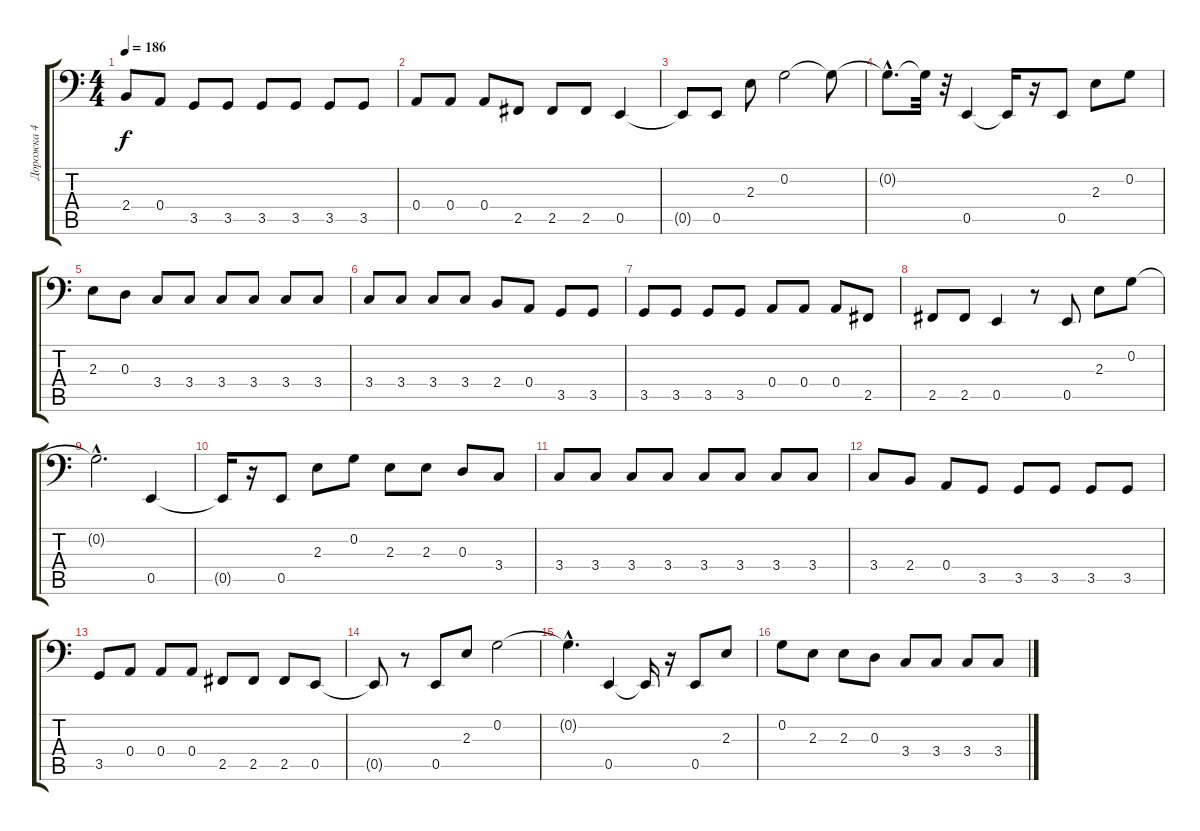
\track ("Дорожка 4" "Дорожка 4") {instrument fretlessbass}
\staff {score tabs}
\tuning (C3 G2 D2 A1 E1 B0) {hide}
\ts (4 4)
\tempo 186
\clef f4
\ks c
2.4.8{dy f} 0.4.8 3.5.8 3.5.8 3.5.8 3.5.8 3.5.8 3.5.8 |
0.4.8 0.4.8 0.4.8 2.5.8 2.5.8 2.5.8 0.5.4 |
0.5{t}.8 0.5.8 2.3.8 0.2.2 0.2{t}.8 |
0.2{hac t}.8{d} 0.2{t}.32 r.32 0.5.4 0.5{t}.16 r.16 0.5.8 2.3.8 0.2.8 |
2.3.8 0.3.8 3.4.8 3.4.8 3.4.8 3.4.8 3.4.8 3.4.8 |
3.4.8 3.4.8 3.4.8 3.4.8 2.4.8 0.4.8 3.5.8 3.5.8 |
3.5.8 3.5.8 3.5.8 3.5.8 0.4.8 0.4.8 0.4.8 2.5.8 |
2.5.8 2.5.8 0.5.4 r.8 0.5.8 2.3.8 0.2.8 |
0.2{hac t}.2{d} 0.5.4 |
0.5{t}.16 r.16 0.5.8 2.3.8 0.2.8 2.3.8 2.3.8 0.3.8 3.4.8 |
3.4.8 3.4.8 3.4.8 3.4.8 3.4.8 3.4.8 3.4.8 3.4.8 |
3.4.8 2.4.8 0.4.8 3.5.8 3.5.8 3.5.8 3.5.8 3.5.8 |
3.5.8 0.4.8 0.4.8 0.4.8 2.5.8 2.5.8 2.5.8 0.5.8 |
0.5{t}.8 r.8 0.5.8 2.3.8 0.2.2 |
0.2{hac t}.4{d} 0.5.4 0.5{t}.16 r.16 0.5.8 2.3.8 |
0.2.8 2.3.8 2.3.8 0.3.8 3.4.8 3.4.8 3.4.8 3.4.8
